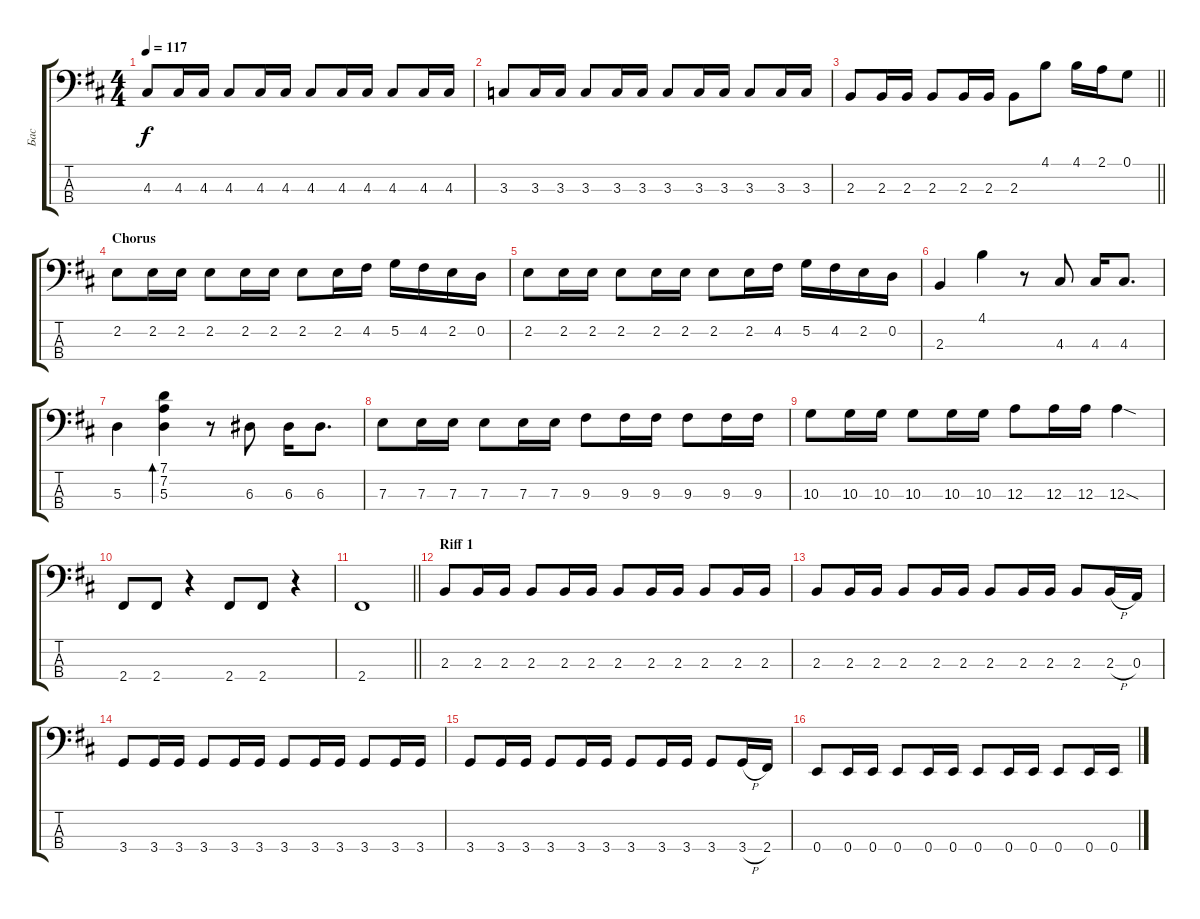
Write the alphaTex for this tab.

\track ("Бас" "Бас") {instrument electricbassfinger}
\staff {score tabs}
\tuning (G2 D2 A1 E1) {hide}
\ts (4 4)
\tempo 117
\clef f4
\ks d
4.3.8{dy f} 4.3.16 4.3.16 4.3.8 4.3.16 4.3.16 4.3.8 4.3.16 4.3.16 4.3.8 4.3.16 4.3.16 |
3.3.8 3.3.16 3.3.16 3.3.8 3.3.16 3.3.16 3.3.8 3.3.16 3.3.16 3.3.8 3.3.16 3.3.16 |
\barLineRight lightlight
2.3.8 2.3.16 2.3.16 2.3.8 2.3.16 2.3.16 2.3.8 4.1.8 4.1.16 2.1.16 0.1.8 |
\section ("" "Chorus")
2.2.8 2.2.16 2.2.16 2.2.8 2.2.16 2.2.16 2.2.8 2.2.16 4.2.16 5.2.16 4.2.16 2.2.16 0.2.16 |
2.2.8 2.2.16 2.2.16 2.2.8 2.2.16 2.2.16 2.2.8 2.2.16 4.2.16 5.2.16 4.2.16 2.2.16 0.2.16 |
2.3.4 4.1.4 r.8 4.3.8 4.3.16 4.3.8{d} |
5.3.4 (7.1 7.2 5.3).4{bd 120} r.8 6.3.8 6.3.16 6.3.8{d} |
7.3.8 7.3.16 7.3.16 7.3.8 7.3.16 7.3.16 9.3.8 9.3.16 9.3.16 9.3.8 9.3.16 9.3.16 |
10.3.8 10.3.16 10.3.16 10.3.8 10.3.16 10.3.16 12.3.8 12.3.16 12.3.16 12.3{sod}.4 |
2.4.8 2.4.8 r.4 2.4.8 2.4.8 r.4 |
\barLineRight lightlight
2.4.1 |
\section ("" "Riff 1")
2.3.8 2.3.16 2.3.16 2.3.8 2.3.16 2.3.16 2.3.8 2.3.16 2.3.16 2.3.8 2.3.16 2.3.16 |
2.3.8 2.3.16 2.3.16 2.3.8 2.3.16 2.3.16 2.3.8 2.3.16 2.3.16 2.3.8 2.3{h}.16 0.3.16 |
3.4.8 3.4.16 3.4.16 3.4.8 3.4.16 3.4.16 3.4.8 3.4.16 3.4.16 3.4.8 3.4.16 3.4.16 |
3.4.8 3.4.16 3.4.16 3.4.8 3.4.16 3.4.16 3.4.8 3.4.16 3.4.16 3.4.8 3.4{h}.16 2.4.16 |
0.4.8 0.4.16 0.4.16 0.4.8 0.4.16 0.4.16 0.4.8 0.4.16 0.4.16 0.4.8 0.4.16 0.4.16
